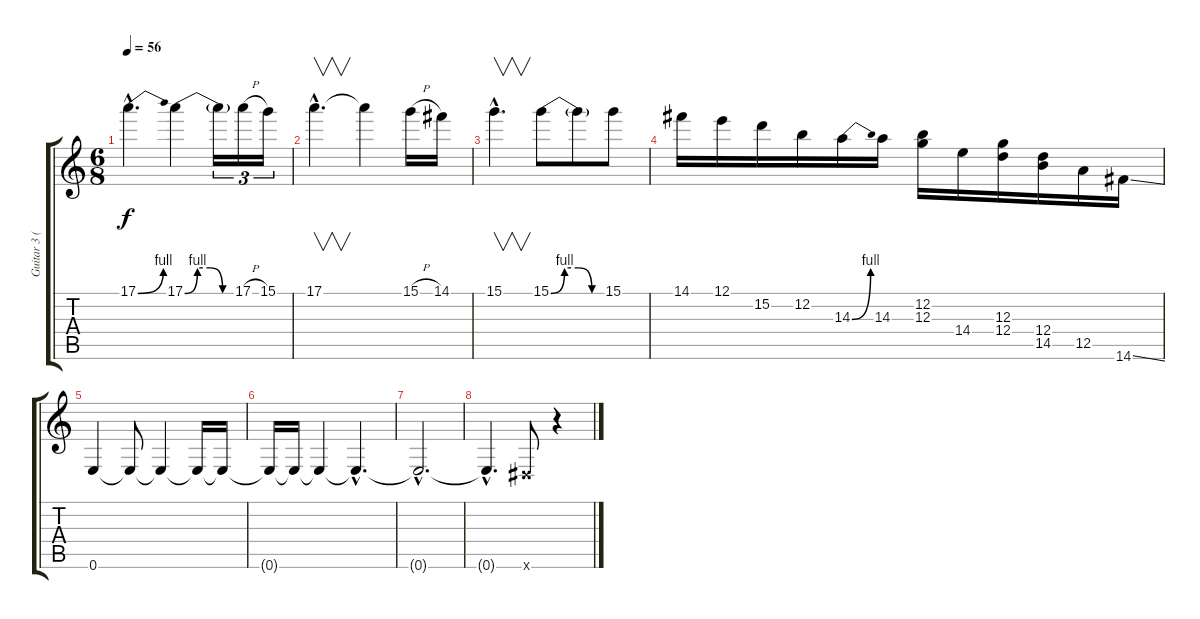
\track ("Guitar 3 (Disto)" "Guitar 3 (") {instrument distortionguitar}
\staff {score tabs}
\tuning (E4 B3 G3 D3 A2 E2) {hide}
\ts (6 8)
\tempo 56
\clef g2
\ks c
17.1{be (bend 0 0 60 4) hac}.4{d dy f} 17.1{be (custom 0 0 15 4 30 4 45 0 60 0)}.4 17.1{t}.16{tu (3 2)} 17.1{h}.16{tu (3 2)} 15.1.16{tu (3 2)} |
17.1{hac}.4{v d} 17.1{t}.4 15.1{h}.16 14.1.16 |
15.1{hac}.4{v d} 15.1{be (custom 0 0 15 4 30 4 45 0 60 0)}.8 15.1{t}.8 15.1.8 |
14.1.16 12.1.16 15.2.16 12.2.16 14.3{be (bend 0 0 60 4)}.16 14.3.16 (12.2 12.3).16 14.4.16 (12.3 12.4).16 (12.4 14.5).16 12.5.16 14.6{ss}.16 |
0.6.4 0.6{t}.8 0.6{t}.4 0.6{t}.16 0.6{t}.16 |
0.6{t}.16 0.6{t}.16 0.6{t}.4 0.6{hac t}.4{d} |
0.6{hac t}.2{d} |
0.6{hac t}.4{d} -1.6{x}.8 r.4
